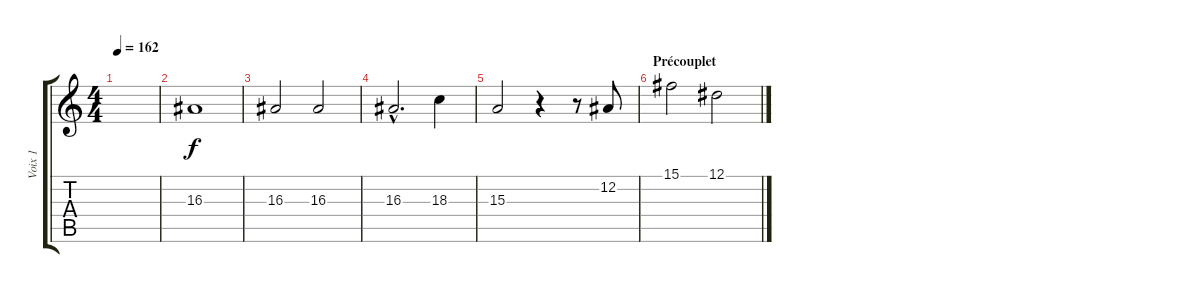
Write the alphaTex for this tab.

\track ("Voix 1" "Voix 1") {instrument choiraahs}
\staff {score tabs}
\tuning (Eb4 Bb3 Gb3 Db3 Ab2 Eb2) {hide}
\ts (4 4)
\tempo 162
\clef g2
\ks c
|
16.3.1 |
16.3.2 16.3.2 |
16.3{hac}.2{d} 18.3.4 |
15.3.2 r.4 r.8 12.2.8 |
\section ("" "Précouplet")
15.1.2 12.1.2
